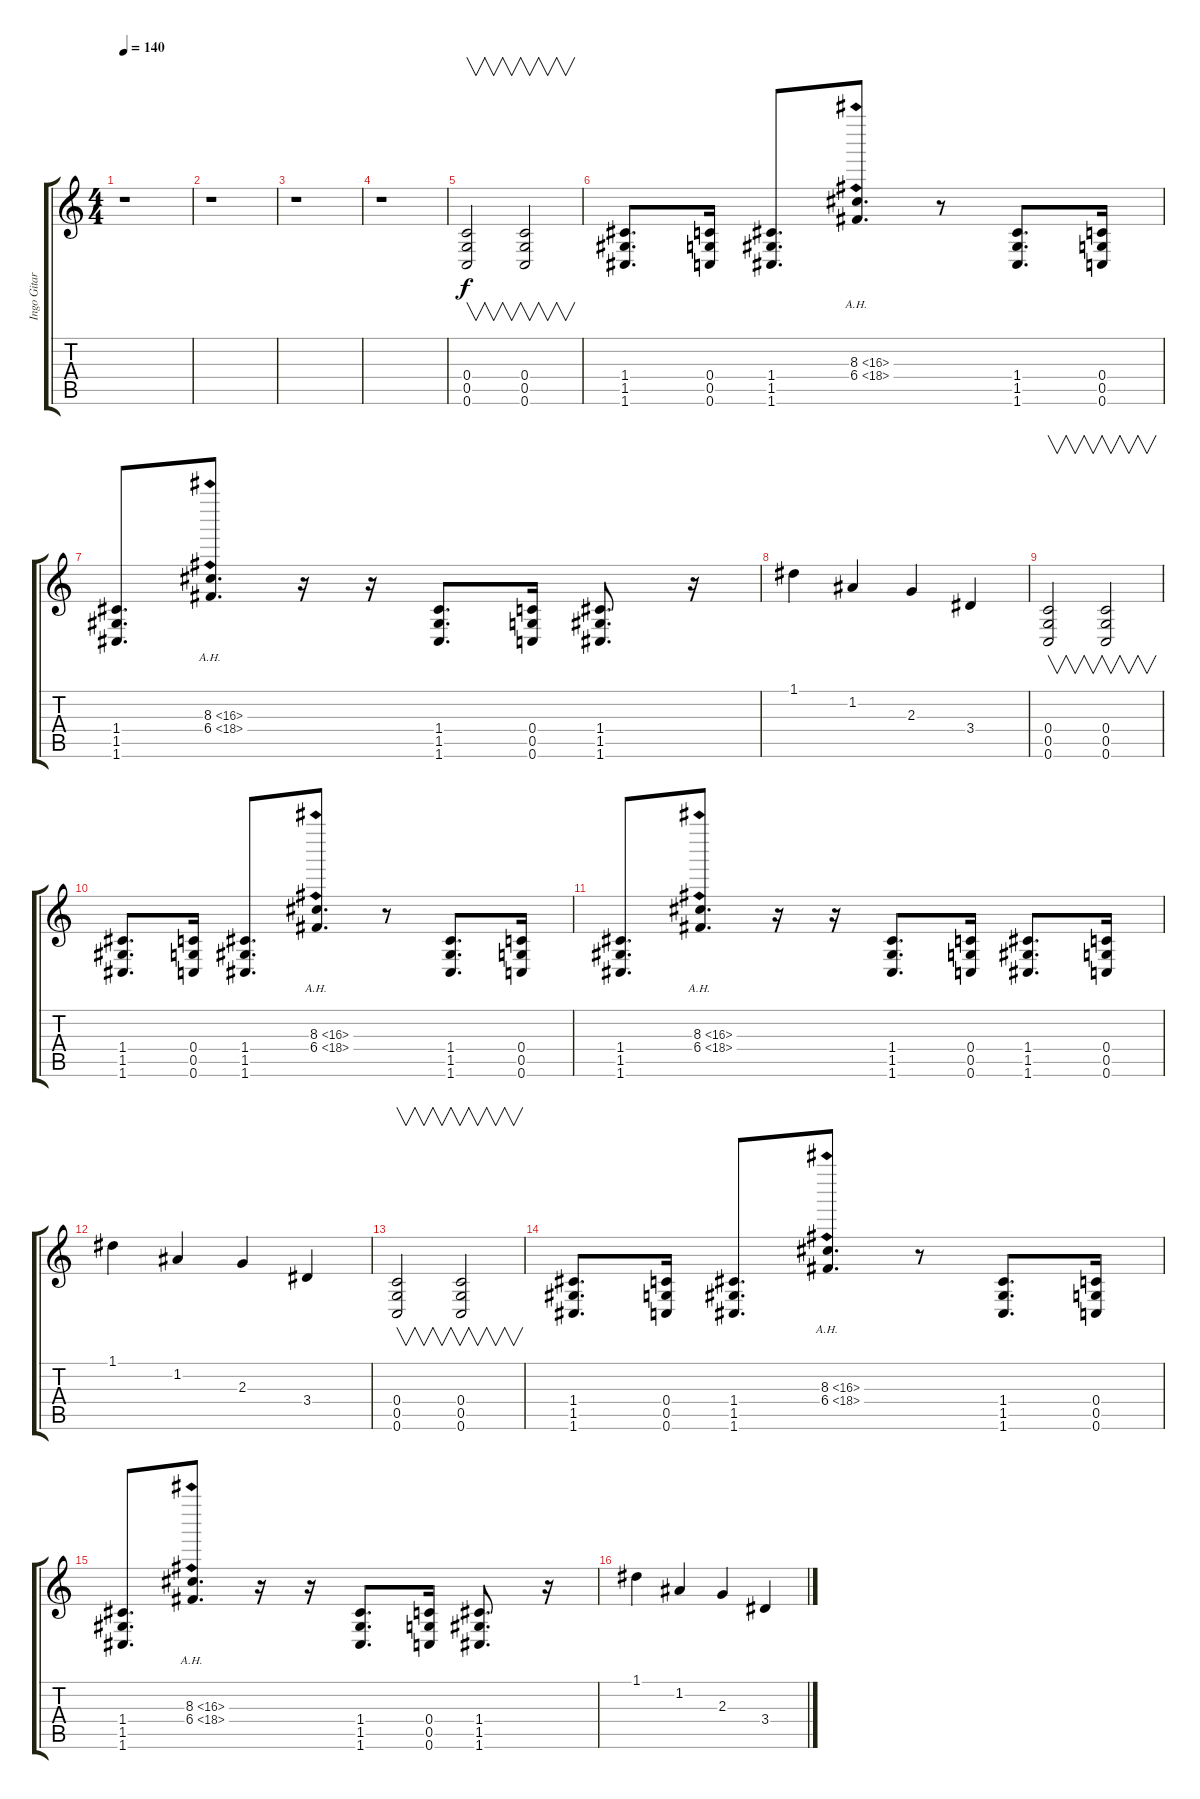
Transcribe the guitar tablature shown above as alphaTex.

\track ("Ingo Gitarre" "Ingo Gitar") {instrument distortionguitar}
\staff {score tabs}
\tuning (D4 A3 F3 C3 G2 C2) {hide}
\ts (4 4)
\tempo 140
\clef g2
\ks c
r.1{dy f instrument distortionguitar} |
r.1 |
r.1 |
r.1 |
(0.4 0.5 0.6).2{v} (0.4 0.5 0.6).2{v} |
(1.4 1.5 1.6).8{d} (0.4 0.5 0.6).16 (1.4 1.5 1.6).8{d} (8.3{ah 8} 6.4{ah 12}).8{d} r.8 (1.4 1.5 1.6).8{d} (0.4 0.5 0.6).16 |
(1.4 1.5 1.6).8{d} (8.3{ah 8} 6.4{ah 12}).8{d} r.16 r.16 (1.4 1.5 1.6).8{d} (0.4 0.5 0.6).16 (1.4 1.5 1.6).8{d} r.16 |
1.1.4 1.2.4 2.3.4 3.4.4 |
(0.4 0.5 0.6).2{v} (0.4 0.5 0.6).2{v} |
(1.4 1.5 1.6).8{d} (0.4 0.5 0.6).16 (1.4 1.5 1.6).8{d} (8.3{ah 8} 6.4{ah 12}).8{d} r.8 (1.4 1.5 1.6).8{d} (0.4 0.5 0.6).16 |
(1.4 1.5 1.6).8{d} (8.3{ah 8} 6.4{ah 12}).8{d} r.16 r.16 (1.4 1.5 1.6).8{d} (0.4 0.5 0.6).16 (1.4 1.5 1.6).8{d} (0.4 0.5 0.6).16 |
1.1.4 1.2.4 2.3.4 3.4.4 |
(0.4 0.5 0.6).2{v} (0.4 0.5 0.6).2{v} |
(1.4 1.5 1.6).8{d} (0.4 0.5 0.6).16 (1.4 1.5 1.6).8{d} (8.3{ah 8} 6.4{ah 12}).8{d} r.8 (1.4 1.5 1.6).8{d} (0.4 0.5 0.6).16 |
(1.4 1.5 1.6).8{d} (8.3{ah 8} 6.4{ah 12}).8{d} r.16 r.16 (1.4 1.5 1.6).8{d} (0.4 0.5 0.6).16 (1.4 1.5 1.6).8{d} r.16 |
1.1.4 1.2.4 2.3.4 3.4.4
